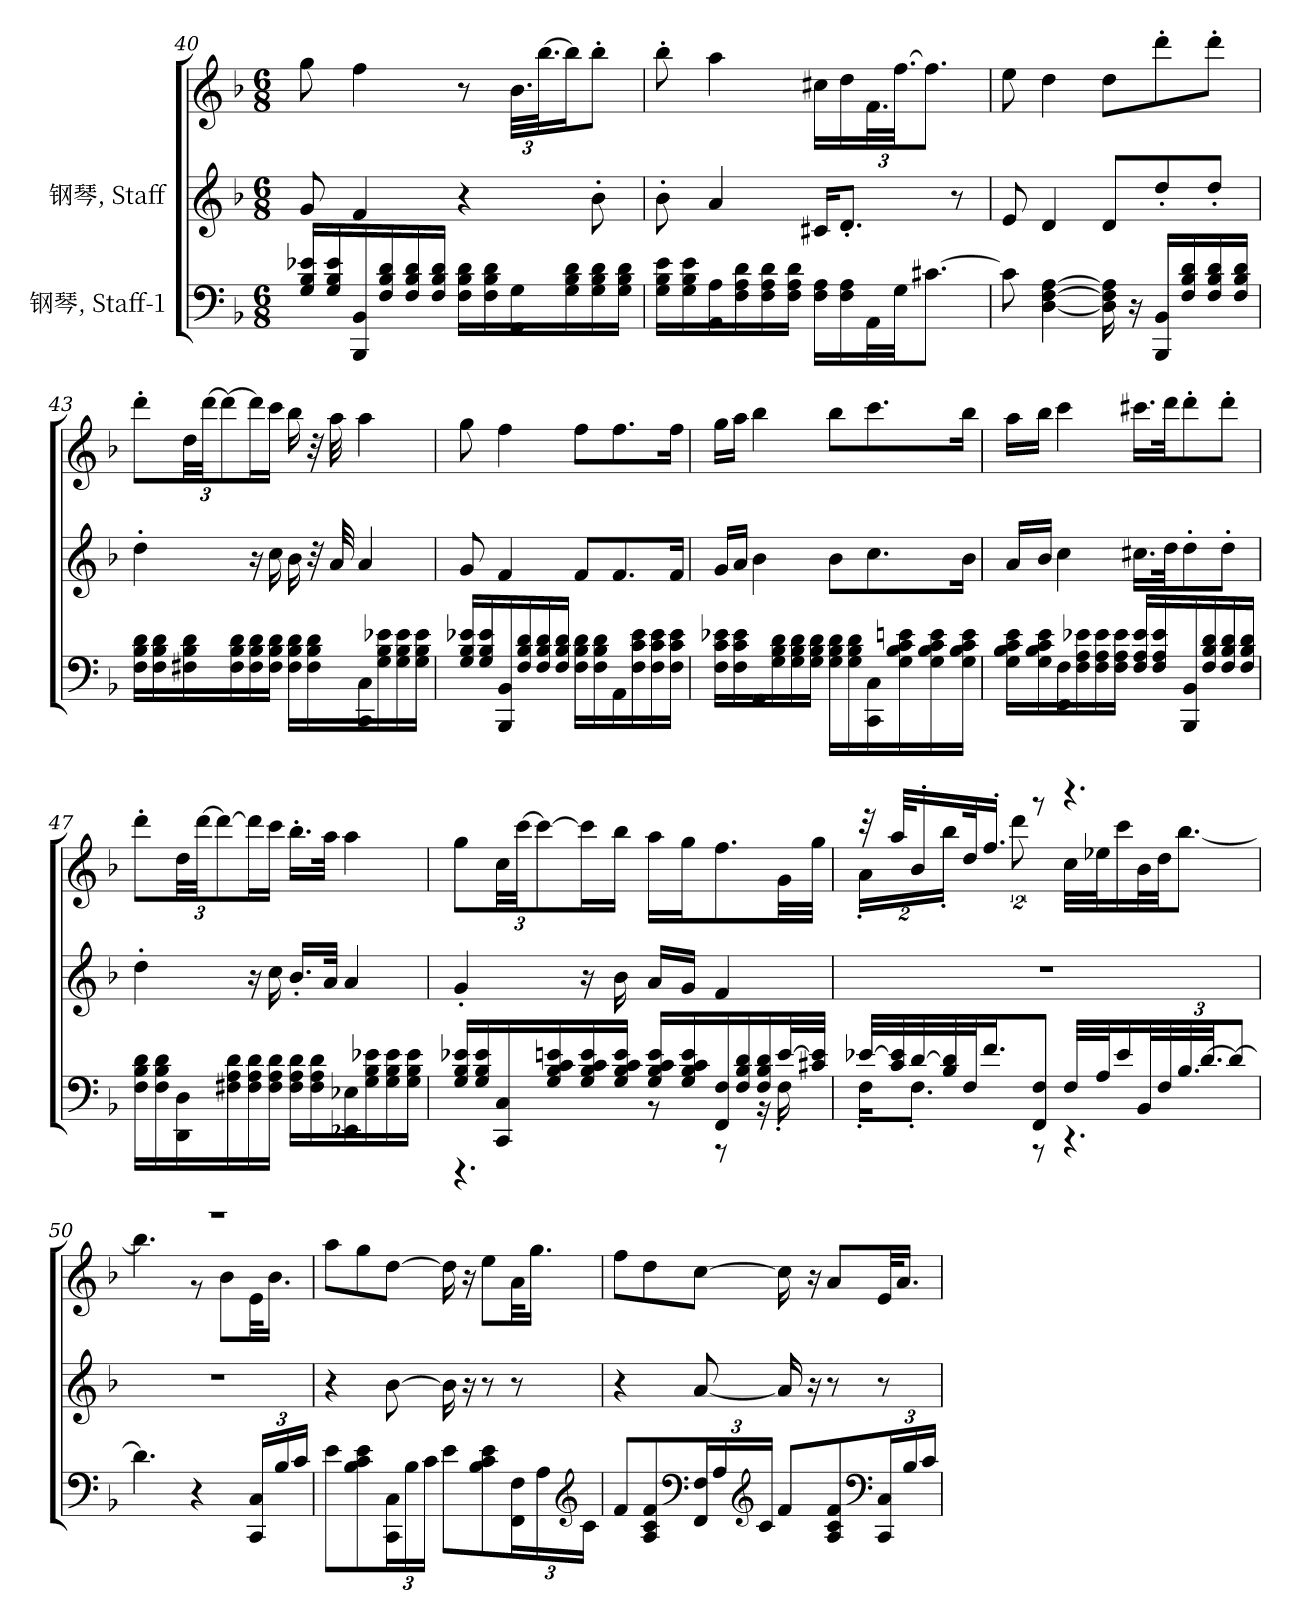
**kern	**kern	**kern
*part2	*part1	*part1
*staff3	*staff2	*staff1
*I"钢琴, Staff-1	*I"钢琴, Staff	*
!!LO:LB:g=z
*clefF4	*clefG2	*clefG2
*k[b-]	*k[b-]	*k[b-]
*M6/8	*M6/8	*M6/8
=40	=40	=40
16G/ 16B-/ 16e-X/LL	8g/	8gg\
16G/ 16B-/ 16e-/	.	.
16BBB-/ 16BB-/	4f/	4ff\
16F/ 16B-/ 16d/	.	.
16F/ 16B-/ 16d/	.	.
16F/ 16B-/ 16d/JJ	.	.
16F\ 16B-\ 16d\LL	4r	8r
16F\ 16B-\ 16d\	.	.
*	*	*Xbrackettup
16GG\ 16G\	.	48.b-\LLL
.	.	[48.bb-\J
16G\ 16B-\ 16d\	.	16bb-\J]
16G\ 16B-\ 16d\	8b-'\	8bb-'\J
16G\ 16B-\ 16d\JJ	.	.
=41	=41	=41
16G\ 16B-\ 16e\LL	8b-'\	8bb-'\
16G\ 16B-\ 16e\	.	.
16AA\ 16A\	4a/	4aa\
16F\ 16A\ 16d\	.	.
16F\ 16A\ 16d\	.	.
16F\ 16A\ 16d\JJ	.	.
16F\ 16A\LL	16c#X/KL	16cc#X\LL
16F\ 16A\	8.d'/J	16dd\
32AA\L	.	48.f\L
32G\JJ	.	[48.ff\JJ
[8.c#X\J	.	8.ff\J]
.	8r	.
!!LO:LB:g=z
=42	=42	=42
8c#\]	8e/	8ee\
[4D\ [4F\ [4A\	4d/	4dd\
16D\] 16F\] 16A\]	8d/L	8dd\L
16r	.	.
16BBB-/ 16BB-/LL	8dd'/	8ddd'\
16F/ 16B-/ 16d/	.	.
16F/ 16B-/ 16d/	8dd'/J	8ddd'\J
16F/ 16B-/ 16d/JJ	.	.
=43	=43	=43
16F\ 16B-\ 16d\LL	4dd'\	8ddd'\L
16F\ 16B-\ 16d\	.	.
16F#X\ 16B-\ 16d\	.	48dd\LL
.	.	[48ddd\JJ
.	.	12ddd\_
16F#\ 16B-\ 16d\	.	.
16F#\ 16B-\ 16d\	16r	16ddd\L]
16F#\ 16B-\ 16d\JJ	16cc\	16ccc\JJ
16F#\ 16B-\ 16d\LL	16b-\	16bb-\
16F#\ 16B-\ 16d\	32r	32r
.	32a/	32aa\
16CC\ 16C\	4a/	4aa\
16G\ 16B-\ 16e-X\	.	.
16G\ 16B-\ 16e-\	.	.
16G\ 16B-\ 16e-\JJ	.	.
!!LO:PB:g=z
=44	=44	=44
16G/ 16B-/ 16e-X/LL	8g/	8gg\
16G/ 16B-/ 16e-/	.	.
16BBB-/ 16BB-/	4f/	4ff\
16F/ 16B-/ 16d/	.	.
16F/ 16B-/ 16d/	.	.
16F/ 16B-/ 16d/JJ	.	.
16F\ 16B-\ 16d\LL	8f/L	8ff\L
16F\ 16B-\ 16d\	.	.
16AA\	8.f/	8.ff\
16F\ 16c\ 16e-\	.	.
16F\ 16c\ 16e-\	.	.
16F\ 16c\ 16e-\JJ	16f/Jk	16ff\Jk
=45	=45	=45
16F\ 16c\ 16e-X\LL	16g/LL	16gg\LL
16F\ 16c\ 16e-\	16a/JJ	16aa\JJ
16GG\	4b-\	4bb-\
16G\ 16B-\ 16d\	.	.
16G\ 16B-\ 16d\	.	.
16G\ 16B-\ 16d\JJ	.	.
16G\ 16B-\ 16d\LL	8b-\L	8bb-\L
16G\ 16B-\ 16d\	.	.
16CC\ 16C\	8.cc\	8.ccc\
16G\ 16B-\ 16c\ 16en\	.	.
16G\ 16B-\ 16c\ 16e\	.	.
16G\ 16B-\ 16c\ 16e\JJ	16b-\Jk	16bb-\Jk
!!LO:LB:g=z
=46	=46	=46
16G\ 16B-\ 16c\ 16e\LL	16a/LL	16aa\LL
16G\ 16B-\ 16c\ 16e\	16b-/JJ	16bb-\JJ
16FF\ 16F\	4cc\	4ccc\
16F\ 16A\ 16e-X\	.	.
16F\ 16A\ 16e-\	.	.
16F\ 16A\ 16e-\JJ	.	.
16F/ 16A/ 16e-/LL	16.cc#X\LL	16.ccc#X\LL
16F/ 16A/ 16e-/	.	.
.	32dd\JK	32ddd\JK
16BBB-/ 16BB-/	8dd'\	8ddd'\
16F/ 16B-/ 16d/	.	.
16F/ 16B-/ 16d/	8dd'\J	8ddd'\J
16F/ 16B-/ 16d/JJ	.	.
=47	=47	=47
16F\ 16B-\ 16d\LL	4dd'\	8ddd'\L
16F\ 16B-\ 16d\	.	.
16DD\ 16D\	.	48dd\LL
.	.	[48ddd\JJ
.	.	12ddd\_
16F#X\ 16A\ 16d\	.	.
16F#\ 16A\ 16d\	16r	16ddd\L]
16F#\ 16A\ 16d\JJ	16cc\	16ccc\JJ
16F#\ 16A\ 16d\LL	16.b-'/LL	16.bb-'\LL
16F#\ 16A\ 16d\	.	.
.	32a/JJk	32aa\JJk
16EE-X\ 16E-X\	4a/	4aa\
16G\ 16B-\ 16e-X\	.	.
16G\ 16B-\ 16e-\	.	.
16G\ 16B-\ 16e-\JJ	.	.
!!LO:LB:g=z
=48	=48	=48
*^	*	*
16G/ 16B-/ 16e-X/LL	4.r	4g'/	8gg\L
16G/ 16B-/ 16e-/	.	.	.
16CC/ 16C/	.	.	48cc\LL
.	.	.	[48ccc\JJ
.	.	.	12ccc\_
16G/ 16B-/ 16c/ 16en/	.	.	.
16G/ 16B-/ 16c/ 16e/	.	16r	16ccc\L]
16G/ 16B-/ 16c/ 16e/JJ	.	16b-\	16bb-\JJ
16G/ 16B-/ 16c/ 16e/LL	8r	16a/LL	16aa\LL
16G/ 16B-/ 16c/ 16e/	.	16g/JJ	16gg\J
16FF/ 16F/	8r	4f/	8.ff\
16F/ 16B-/ 16d/	.	.	.
16F/ 16B-/ 16d/	16r	.	.
[32e/L	16F'\	.	32g\LL
32c#X/ 32e/]JJJ	.	.	32gg\JJJ
!!LO:LB:g=z
=49	=49	=49	=49
*	*	*	*^
*	*	*	*	*brackettup
[32e-X/LLL	16F'\KL	2.r	32r	32%3a'\L
32c/ 32e-/]	.	.	32aa/KLL	.
[32d/	8.F'\J	.	16b-'/	.
32B-/ 32d/]	.	.	.	32%3bb-'\J
32F/J	.	.	32dd/K	.
16.f/J	.	.	16.ff'/JJ	.
.	.	.	.	16%3ddd\
8FF/ 8F/J	8r	.	8r	.
32F/LLL	4.r	.	4.r	32cc\LLL
32A/J	.	.	.	32ee-X\J
16e-/	.	.	.	16ccc\
32BB-/L	.	.	.	32b-\L
32F/	.	.	.	32dd\JJ
*Xbrackettup	*	*	*	*
48.B-/	.	.	.	[8.bb-\J
[48.d/JJ	.	.	.	.
8d/J_	.	.	.	.
*v	*v	*	*	*
=50	=50	=50	=50
4.d\]	2.r	2.r	4.bb-\]
4r	.	.	8r
.	.	.	8b-\L
24CC/ 24C/LL	.	.	32e\KL
.	.	.	16.b-\JJ
24B-/	.	.	.
24c/JJ	.	.	.
*	*	*v	*v
!!LO:PB:g=z
=51	=51	=51
8e\L	4r	8aa\L
8B-\ 8c\ 8e\	.	8gg\
24CC\ 24C\L	[8b-\	[8dd\J
24B-\	.	.
24c\JJ	.	.
8e\L	16b-\]	16dd\]
.	16r	16r
8B-\ 8c\ 8e\	8r	8ee\L
24FF\ 24F\L	8r	32a\KL
.	.	16.gg\JJ
24A\	.	.
*clefG2	*	*
24c\JJ	.	.
=52	=52	=52
8f/L	4r	8ff\L
8A/ 8c/ 8f/	.	8dd\
*clefF4	*	*
24FF/ 24F/L	[8a/	[8cc\J
24A/	.	.
*clefG2	*	*
24c/JJ	.	.
8f/L	16a/]	16cc\]
.	16r	16r
8A/ 8c/ 8f/	8r	8a/L
*clefF4	*	*
24CC/ 24C/L	8r	32e/KL
.	.	16.a/JJ
24B-/	.	.
24c/JJ	.	.
=	=	=
*-	*-	*-
